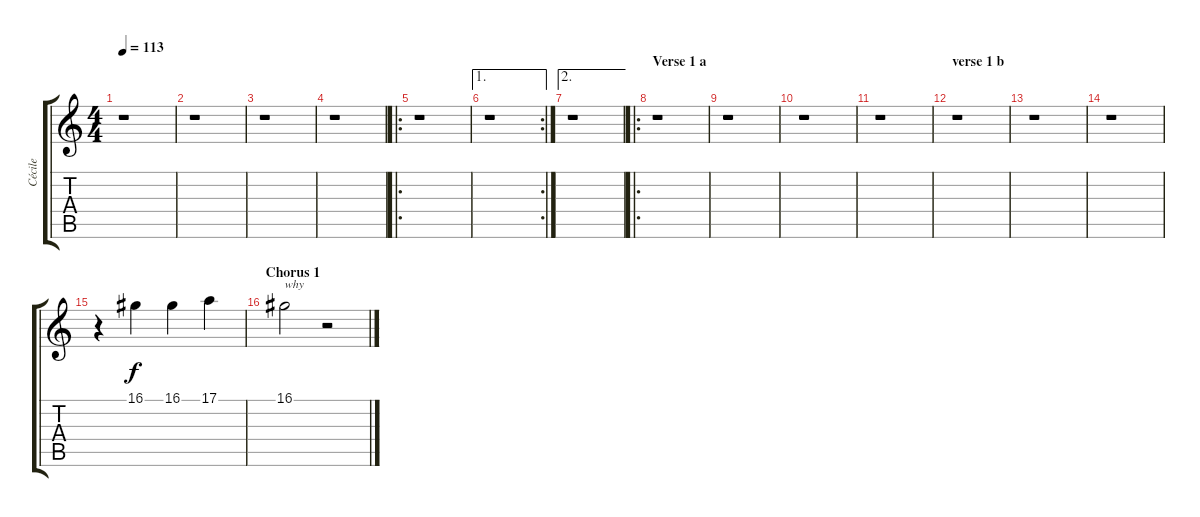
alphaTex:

\track ("Cécile" "Cécile") {instrument synthvoice}
\staff {score tabs}
\tuning (E4 B3 G3 D3 A2 E2) {hide}
\ts (4 4)
\tempo 113
\clef g2
\ks c
r.1{dy f instrument synthvoice} |
r.1 |
r.1 |
r.1 |
\ro
r.1 |
\ae 1
\rc 2
r.1 |
\ae 2
r.1 |
\ro
\section ("" "Verse 1 a")
r.1 |
r.1 |
r.1 |
r.1 |
\section ("" "verse 1 b")
r.1 |
r.1 |
r.1 |
r.4 16.1.4 16.1.4 17.1.4 |
\section ("" "Chorus 1")
16.1.2{txt "why"} r.2
